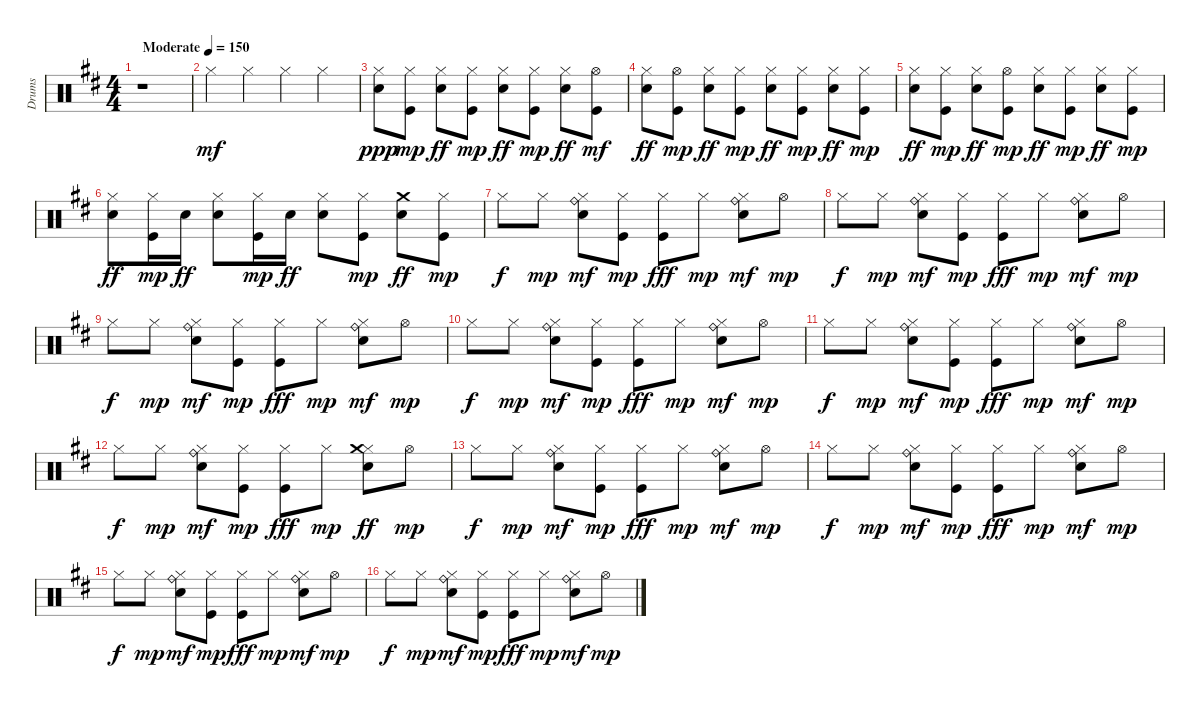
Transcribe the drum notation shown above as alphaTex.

\track ("Drums" "Drums") {instrument percussion}
\staff {score}
\articulation defaults
\ts (4 4)
\tempo (150 "Moderate")
\clef neutral
\ks d
r.1{dy mf} |
"Hi-Hat (closed)".4 "Hi-Hat (closed)".4 "Hi-Hat (closed)".4 "Hi-Hat (closed)".4 |
("Electric Snare (hit)" "Hi-Hat (closed)").8{dy ppp} ("Kick (hit)" "Hi-Hat (closed)").8{dy mp} ("Electric Snare (hit)" "Hi-Hat (closed)").8{dy ff} ("Kick (hit)" "Hi-Hat (closed)").8{dy mp} ("Electric Snare (hit)" "Hi-Hat (closed)").8{dy ff} ("Kick (hit)" "Hi-Hat (closed)").8{dy mp} ("Electric Snare (hit)" "Hi-Hat (closed)").8{dy ff} ("Kick (hit)" "Hi-Hat (open)").8{dy mf} |
("Electric Snare (hit)" "Hi-Hat (closed)").8{dy ff} ("Kick (hit)" "Hi-Hat (open)").8{dy mp} ("Electric Snare (hit)" "Hi-Hat (closed)").8{dy ff} ("Kick (hit)" "Hi-Hat (closed)").8{dy mp} ("Electric Snare (hit)" "Hi-Hat (closed)").8{dy ff} ("Kick (hit)" "Hi-Hat (closed)").8{dy mp} ("Electric Snare (hit)" "Hi-Hat (closed)").8{dy ff} ("Kick (hit)" "Hi-Hat (closed)").8{dy mp} |
("Electric Snare (hit)" "Hi-Hat (closed)").8{dy ff} ("Kick (hit)" "Hi-Hat (closed)").8{dy mp} ("Electric Snare (hit)" "Hi-Hat (closed)").8{dy ff} ("Kick (hit)" "Hi-Hat (open)").8{dy mp} ("Electric Snare (hit)" "Hi-Hat (closed)").8{dy ff} ("Kick (hit)" "Hi-Hat (closed)").8{dy mp} ("Electric Snare (hit)" "Hi-Hat (closed)").8{dy ff} ("Kick (hit)" "Hi-Hat (closed)").8{dy mp} |
("Electric Snare (hit)" "Hi-Hat (closed)").8{dy ff} ("Kick (hit)" "Hi-Hat (closed)").16{dy mp} "Electric Snare (hit)".16{dy ff} ("Electric Snare (hit)" "Hi-Hat (closed)").8 ("Kick (hit)" "Hi-Hat (closed)").16{dy mp} "Electric Snare (hit)".16{dy ff} ("Electric Snare (hit)" "Hi-Hat (closed)").8 ("Kick (hit)" "Hi-Hat (closed)").8{dy mp} ("Electric Snare (hit)" "Crash medium (hit)").8{dy ff} ("Kick (hit)" "Hi-Hat (closed)").8{dy mp} |
"Hi-Hat (closed)".8{dy f} "Hi-Hat (closed)".8{dy mp} ("Electric Snare (hit)" "Hi-Hat (closed)" "Ride (bell)").8{dy mf} ("Kick (hit)" "Hi-Hat (closed)").8{dy mp} ("Kick (hit)" "Hi-Hat (closed)").8{dy fff} "Hi-Hat (closed)".8{dy mp} ("Electric Snare (hit)" "Hi-Hat (closed)" "Ride (bell)").8{dy mf} "Hi-Hat (open)".8{dy mp} |
"Hi-Hat (closed)".8{dy f} "Hi-Hat (closed)".8{dy mp} ("Electric Snare (hit)" "Hi-Hat (closed)" "Ride (bell)").8{dy mf} ("Kick (hit)" "Hi-Hat (closed)").8{dy mp} ("Kick (hit)" "Hi-Hat (closed)").8{dy fff} "Hi-Hat (closed)".8{dy mp} ("Electric Snare (hit)" "Hi-Hat (closed)" "Ride (bell)").8{dy mf} "Hi-Hat (open)".8{dy mp} |
"Hi-Hat (closed)".8{dy f} "Hi-Hat (closed)".8{dy mp} ("Electric Snare (hit)" "Hi-Hat (closed)" "Ride (bell)").8{dy mf} ("Kick (hit)" "Hi-Hat (closed)").8{dy mp} ("Kick (hit)" "Hi-Hat (closed)").8{dy fff} "Hi-Hat (closed)".8{dy mp} ("Electric Snare (hit)" "Hi-Hat (closed)" "Ride (bell)").8{dy mf} "Hi-Hat (open)".8{dy mp} |
"Hi-Hat (closed)".8{dy f} "Hi-Hat (closed)".8{dy mp} ("Electric Snare (hit)" "Hi-Hat (closed)" "Ride (bell)").8{dy mf} ("Kick (hit)" "Hi-Hat (closed)").8{dy mp} ("Kick (hit)" "Hi-Hat (closed)").8{dy fff} "Hi-Hat (closed)".8{dy mp} ("Electric Snare (hit)" "Hi-Hat (closed)" "Ride (bell)").8{dy mf} "Hi-Hat (open)".8{dy mp} |
"Hi-Hat (closed)".8{dy f} "Hi-Hat (closed)".8{dy mp} ("Electric Snare (hit)" "Hi-Hat (closed)" "Ride (bell)").8{dy mf} ("Kick (hit)" "Hi-Hat (closed)").8{dy mp} ("Kick (hit)" "Hi-Hat (closed)").8{dy fff} "Hi-Hat (closed)".8{dy mp} ("Electric Snare (hit)" "Hi-Hat (closed)" "Ride (bell)").8{dy mf} "Hi-Hat (open)".8{dy mp} |
"Hi-Hat (closed)".8{dy f} "Hi-Hat (closed)".8{dy mp} ("Electric Snare (hit)" "Hi-Hat (closed)" "Ride (bell)").8{dy mf} ("Kick (hit)" "Hi-Hat (closed)").8{dy mp} ("Kick (hit)" "Hi-Hat (closed)").8{dy fff} "Hi-Hat (closed)".8{dy mp} ("Electric Snare (hit)" "Hi-Hat (closed)" "Crash medium (hit)").8{dy ff} "Hi-Hat (open)".8{dy mp} |
"Hi-Hat (closed)".8{dy f} "Hi-Hat (closed)".8{dy mp} ("Electric Snare (hit)" "Hi-Hat (closed)" "Ride (bell)").8{dy mf} ("Kick (hit)" "Hi-Hat (closed)").8{dy mp} ("Kick (hit)" "Hi-Hat (closed)").8{dy fff} "Hi-Hat (closed)".8{dy mp} ("Electric Snare (hit)" "Hi-Hat (closed)" "Ride (bell)").8{dy mf} "Hi-Hat (open)".8{dy mp} |
"Hi-Hat (closed)".8{dy f} "Hi-Hat (closed)".8{dy mp} ("Electric Snare (hit)" "Hi-Hat (closed)" "Ride (bell)").8{dy mf} ("Kick (hit)" "Hi-Hat (closed)").8{dy mp} ("Kick (hit)" "Hi-Hat (closed)").8{dy fff} "Hi-Hat (closed)".8{dy mp} ("Electric Snare (hit)" "Hi-Hat (closed)" "Ride (bell)").8{dy mf} "Hi-Hat (open)".8{dy mp} |
"Hi-Hat (closed)".8{dy f} "Hi-Hat (closed)".8{dy mp} ("Electric Snare (hit)" "Hi-Hat (closed)" "Ride (bell)").8{dy mf} ("Kick (hit)" "Hi-Hat (closed)").8{dy mp} ("Kick (hit)" "Hi-Hat (closed)").8{dy fff} "Hi-Hat (closed)".8{dy mp} ("Electric Snare (hit)" "Hi-Hat (closed)" "Ride (bell)").8{dy mf} "Hi-Hat (open)".8{dy mp} |
"Hi-Hat (closed)".8{dy f} "Hi-Hat (closed)".8{dy mp} ("Electric Snare (hit)" "Hi-Hat (closed)" "Ride (bell)").8{dy mf} ("Kick (hit)" "Hi-Hat (closed)").8{dy mp} ("Kick (hit)" "Hi-Hat (closed)").8{dy fff} "Hi-Hat (closed)".8{dy mp} ("Electric Snare (hit)" "Hi-Hat (closed)" "Ride (bell)").8{dy mf} "Hi-Hat (open)".8{dy mp}
